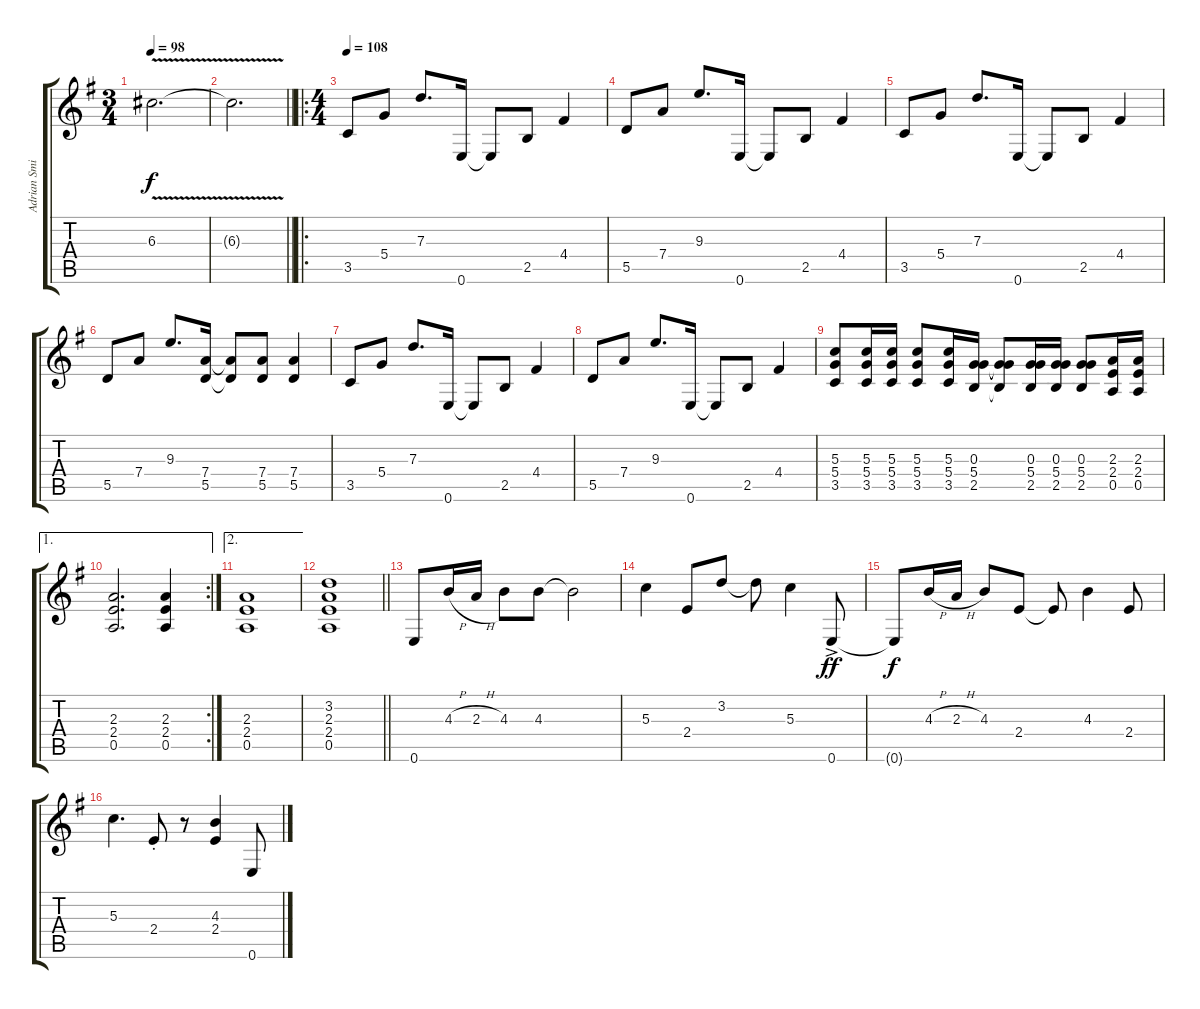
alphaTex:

\track ("Adrian Smith" "Adrian Smi") {instrument distortionguitar}
\staff {score tabs}
\tuning (E4 B3 G3 D3 A2 E2) {hide}
\ts (3 4)
\tempo 98
\clef g2
\ks g
6.3{v}.2{d dy f} |
\barLineRight lightlight
6.3{v t}.2{d} |
\ro
\ts (4 4)
\tempo 108
3.5.8 5.4.8 7.3.8{d} 0.6.16 0.6{t}.8 2.5.8 4.4.4 |
5.5.8 7.4.8 9.3.8{d} 0.6.16 0.6{t}.8 2.5.8 4.4.4 |
3.5.8 5.4.8 7.3.8{d} 0.6.16 0.6{t}.8 2.5.8 4.4.4 |
5.5.8 7.4.8 9.3.8{d} (7.4 5.5).16 (7.4{t} 5.5{t}).8 (7.4 5.5).8 (7.4 5.5).4 |
3.5.8 5.4.8 7.3.8{d} 0.6.16 0.6{t}.8 2.5.8 4.4.4 |
5.5.8 7.4.8 9.3.8{d} 0.6.16 0.6{t}.8 2.5.8 4.4.4 |
(5.3 5.4 3.5).8 (5.3 5.4 3.5).16 (5.3 5.4 3.5).16 (5.3 5.4 3.5).8 (5.3 5.4 3.5).16 (0.3 5.4 2.5).16 (0.3{t} 5.4{t} 2.5{t}).8 (0.3 5.4 2.5).16 (0.3 5.4 2.5).16 (0.3 5.4 2.5).8 (2.3 2.4 0.5).16 (2.3 2.4 0.5).16 |
\ae 1
\rc 2
(2.3 2.4 0.5).2{d} (2.3 2.4 0.5).4 |
\ae 2
(2.3 2.4 0.5).1 |
\barLineRight lightlight
(3.2 2.3 2.4 0.5).1 |
0.6.8 4.3{h}.16 2.3{h}.16 4.3.8 4.3.8 4.3{t}.2 |
5.3.4 2.4.8 3.2.8 3.2{t}.8 5.3.4 0.6{ac}.8{dy ff} |
0.6{t}.8{dy f} 4.3{h}.16 2.3{h}.16 4.3.8 2.4.8 2.4{t}.8 4.3.4 2.4.8 |
5.3.4{d} 2.4{st}.8 r.8 (4.3 2.4).4 0.6.8
